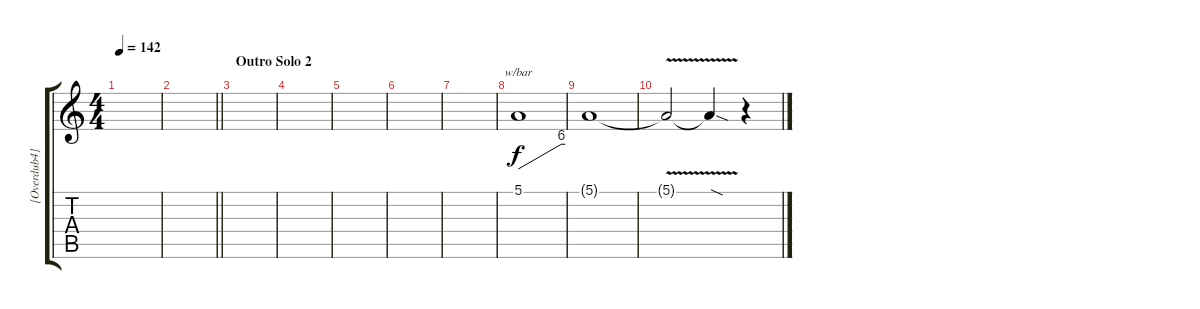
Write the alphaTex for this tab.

\track ("[Overdub4]" "[Overdub4]") {instrument violin}
\staff {score tabs}
\tuning (E4 B3 G3 D3 A2 E2) {hide}
\ts (4 4)
\tempo 142
\clef g2
\ks c
|
\barLineRight lightlight
|
\section ("" "Outro Solo 2")
|
|
|
|
|
5.1.1{tbe (custom default 0 0 55 24 60 24) volume 15 balance 8 instrument violin} |
5.1{t}.1 |
5.1{v t}.2 5.1{sod t}.4 r.4
